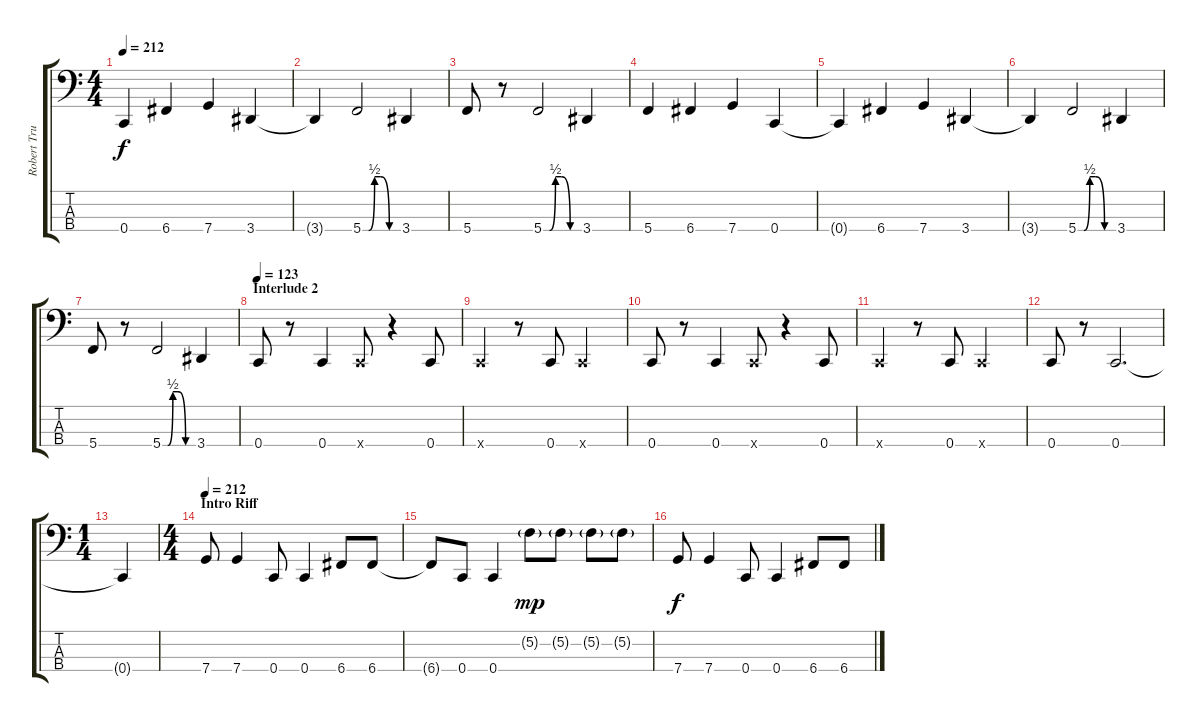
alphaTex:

\track ("Robert Trujillo" "Robert Tru") {instrument electricbassfinger}
\staff {score tabs}
\tuning (F2 C2 G1 C1) {hide}
\ts (4 4)
\tempo 212
\clef f4
\ks c
0.4{t}.4{dy f} 6.4.4 7.4.4 3.4.4 |
3.4{t}.4 5.4{be (custom 0 0 10 0 20 2 30 2 45 0 60 0)}.2 3.4.4 |
5.4.8 r.8 5.4{be (custom 0 0 10 0 20 2 30 2 45 0 60 0)}.2 3.4.4 |
5.4.4 6.4.4 7.4.4 0.4.4 |
0.4{t}.4 6.4.4 7.4.4 3.4.4 |
3.4{t}.4 5.4{be (custom 0 0 10 0 20 2 30 2 45 0 60 0)}.2 3.4.4 |
5.4.8 r.8 5.4{be (custom 0 0 10 0 20 2 30 2 45 0 60 0)}.2 3.4.4 |
\section ("" "Interlude 2")
\tempo 123
0.4.8 r.8 0.4.4 0.4{x}.8 r.4 0.4.8 |
0.4{x}.4 r.8 0.4.8 0.4{x}.2 |
0.4.8 r.8 0.4.4 0.4{x}.8 r.4 0.4.8 |
0.4{x}.4 r.8 0.4.8 0.4{x}.2 |
0.4.8 r.8 0.4.2{d} |
\ts (1 4)
0.4{t}.4 |
\ts (4 4)
\section ("" "Intro Riff")
\tempo 212
7.4.8 7.4.4 0.4.8 0.4.4 6.4.8 6.4.8 |
6.4{t}.8 0.4.8 0.4.4 5.2{g}.8{dy mp} 5.2{g}.8 5.2{g}.8 5.2{g}.8 |
7.4.8{dy f} 7.4.4 0.4.8 0.4.4 6.4.8 6.4.8
